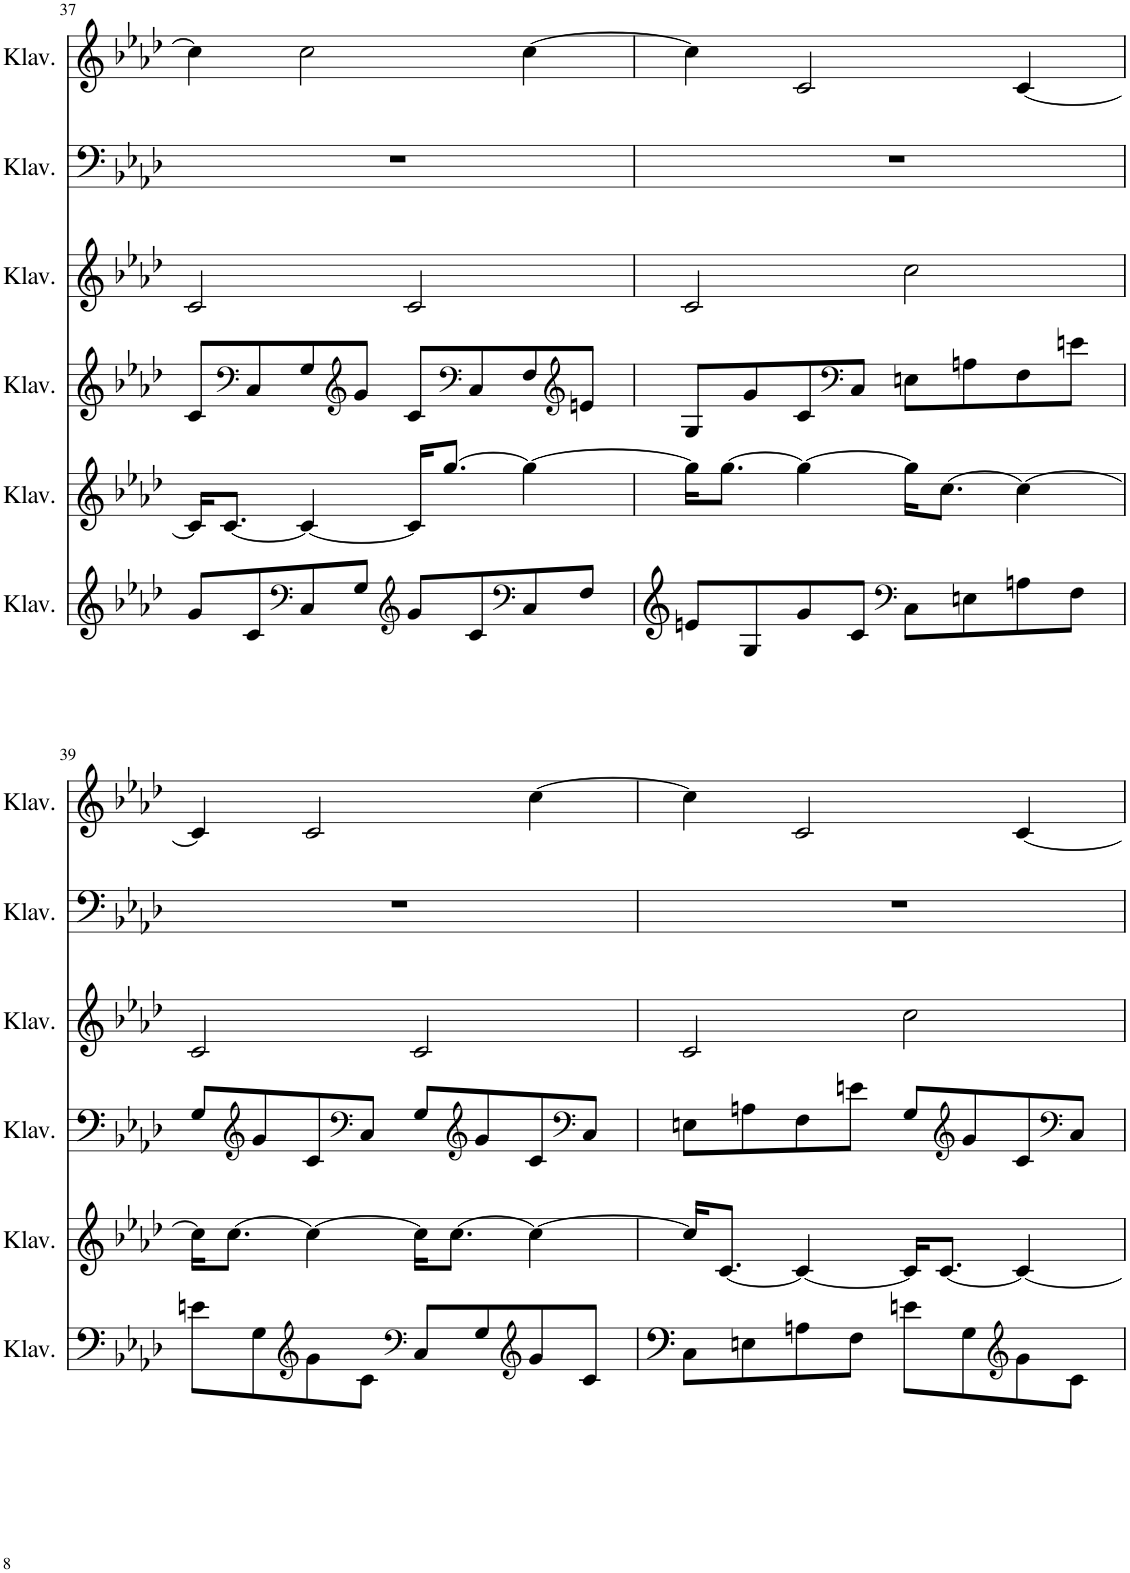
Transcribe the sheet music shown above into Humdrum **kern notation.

**kern	**kern	**kern	**kern	**kern	**kern
*part6	*part5	*part4	*part3	*part2	*part1
*staff6	*staff5	*staff4	*staff3	*staff2	*staff1
*I"Klavier	*I"Klavier	*I"Klavier	*I"Klavier	*I"Klavier	*I"Klavier
*I'Klav.	*I'Klav.	*I'Klav.	*I'Klav.	*I'Klav.	*I'Klav.
!!LO:PB:g=z
*clefG2	*clefG2	*clefG2	*clefG2	*clefF4	*clefG2
*k[b-e-a-d-]	*k[b-e-a-d-]	*k[b-e-a-d-]	*k[b-e-a-d-]	*k[b-e-a-d-]	*k[b-e-a-d-]
*M4/4	*M4/4	*M4/4	*M4/4	*M4/4	*M4/4
=37	=37	=37	=37	=37	=37
8g/L	16c/KL]	8c/L	2c/	1r	4cc\]
.	[8.c/J	.	.	.	.
*	*	*clefF4	*	*	*
8c/	.	8C/	.	.	.
*clefF4	*	*	*	*	*
8C/	4c/_	8G/	.	.	2cc\
*	*	*clefG2	*	*	*
8G/J	.	8g/J	.	.	.
*clefG2	*	*	*	*	*
8g/L	16c/KL]	8c/L	2c/	.	.
.	[8.gg/J	.	.	.	.
*	*	*clefF4	*	*	*
8c/	.	8C/	.	.	.
*clefF4	*	*	*	*	*
8C/	4gg\_	8F/	.	.	[4cc\
*	*	*clefG2	*	*	*
8F/J	.	8en/J	.	.	.
=38	=38	=38	=38	=38	=38
8en/L	16gg\KL]	8G/L	2c/	1r	4cc\]
.	[8.gg\J	.	.	.	.
8G/	.	8g/	.	.	.
8g/	4gg\_	8c/	.	.	2c/
*	*	*clefF4	*	*	*
8c/J	.	8C/J	.	.	.
*clefF4	*	*	*	*	*
8C\L	16gg\KL]	8En\L	2cc\	.	.
.	[8.cc\J	.	.	.	.
8En\	.	8An\	.	.	.
8An\	4cc\_	8F\	.	.	[4c/
8F\J	.	8en\J	.	.	.
!!LO:LB:g=z
=39	=39	=39	=39	=39	=39
8en\L	16cc\KL]	8G/L	2c/	1r	4c/]
.	[8.cc\J	.	.	.	.
*	*	*clefG2	*	*	*
8G\	.	8g/	.	.	.
*clefG2	*	*	*	*	*
8g\	4cc\_	8c/	.	.	2c/
*	*	*clefF4	*	*	*
8c\J	.	8C/J	.	.	.
*clefF4	*	*	*	*	*
8C/L	16cc\KL]	8G/L	2c/	.	.
.	[8.cc\J	.	.	.	.
*	*	*clefG2	*	*	*
8G/	.	8g/	.	.	.
*clefG2	*	*	*	*	*
8g/	4cc\_	8c/	.	.	[4cc\
*	*	*clefF4	*	*	*
8c/J	.	8C/J	.	.	.
=40	=40	=40	=40	=40	=40
8C\L	16cc/KL]	8En\L	2c/	1r	4cc\]
.	[8.c/J	.	.	.	.
8En\	.	8An\	.	.	.
8An\	4c/_	8F\	.	.	2c/
8F\J	.	8en\J	.	.	.
8en\L	16c/KL]	8G/L	2cc\	.	.
.	[8.c/J	.	.	.	.
*	*	*clefG2	*	*	*
8G\	.	8g/	.	.	.
*clefG2	*	*	*	*	*
8g\	4c/_	8c/	.	.	[4c/
*	*	*clefF4	*	*	*
8c\J	.	8C/J	.	.	.
=	=	=	=	=	=
*-	*-	*-	*-	*-	*-
